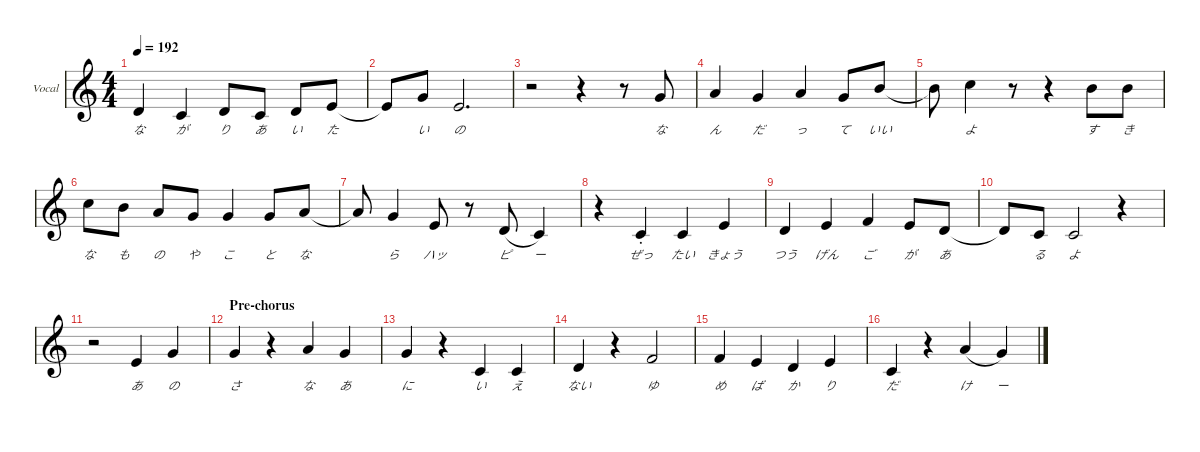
\defaultSystemsLayout 4
\hideDynamics
\bracketExtendMode nobrackets
\firstSystemTrackNameOrientation horizontal
\track ("Vocal" "Vocal") {defaultSystemsLayout 4 mute instrument lead7fifths}
\staff {score}
\tuning (E4 B3 G3 D3 A2 E2)
\ts (4 4)
\tempo 192
\clef g2
\ks c
3.2.4{lyrics (0 "な") lyrics (1 "") lyrics (2 "") lyrics (3 "") lyrics (4 "") dy f} 1.2.4{lyrics (0 "が") lyrics (1 "") lyrics (2 "") lyrics (3 "") lyrics (4 "")} 3.2.8{lyrics (0 "り") lyrics (1 "") lyrics (2 "") lyrics (3 "") lyrics (4 "")} 1.2.8{lyrics (0 "あ") lyrics (1 "") lyrics (2 "") lyrics (3 "") lyrics (4 "")} 3.2.8{lyrics (0 "い") lyrics (1 "") lyrics (2 "") lyrics (3 "") lyrics (4 "")} 0.1.8{lyrics (0 "た") lyrics (1 "") lyrics (2 "") lyrics (3 "") lyrics (4 "")} |
0.1{t}.8 3.1.8{lyrics (0 "い") lyrics (1 "") lyrics (2 "") lyrics (3 "") lyrics (4 "")} 0.1.2{d lyrics (0 "の") lyrics (1 "") lyrics (2 "") lyrics (3 "") lyrics (4 "")} |
r.2 r.4 r.8 3.1.8{lyrics (0 "な") lyrics (1 "") lyrics (2 "") lyrics (3 "") lyrics (4 "")} |
5.1.4{lyrics (0 "ん") lyrics (1 "") lyrics (2 "") lyrics (3 "") lyrics (4 "")} 3.1.4{lyrics (0 "だ") lyrics (1 "") lyrics (2 "") lyrics (3 "") lyrics (4 "")} 5.1.4{lyrics (0 "っ") lyrics (1 "") lyrics (2 "") lyrics (3 "") lyrics (4 "")} 3.1.8{lyrics (0 "て") lyrics (1 "") lyrics (2 "") lyrics (3 "") lyrics (4 "")} 7.1.8{lyrics (0 "いい") lyrics (1 "") lyrics (2 "") lyrics (3 "") lyrics (4 "")} |
7.1{t}.8 8.1.4{lyrics (0 "よ") lyrics (1 "") lyrics (2 "") lyrics (3 "") lyrics (4 "")} r.8 r.4 7.1.8{lyrics (0 "す") lyrics (1 "") lyrics (2 "") lyrics (3 "") lyrics (4 "")} 7.1.8{lyrics (0 "き") lyrics (1 "") lyrics (2 "") lyrics (3 "") lyrics (4 "")} |
8.1.8{lyrics (0 "な") lyrics (1 "") lyrics (2 "") lyrics (3 "") lyrics (4 "")} 7.1.8{lyrics (0 "も") lyrics (1 "") lyrics (2 "") lyrics (3 "") lyrics (4 "")} 5.1.8{lyrics (0 "の") lyrics (1 "") lyrics (2 "") lyrics (3 "") lyrics (4 "")} 3.1.8{lyrics (0 "や") lyrics (1 "") lyrics (2 "") lyrics (3 "") lyrics (4 "")} 3.1.4{lyrics (0 "こ") lyrics (1 "") lyrics (2 "") lyrics (3 "") lyrics (4 "")} 3.1.8{lyrics (0 "と") lyrics (1 "") lyrics (2 "") lyrics (3 "") lyrics (4 "")} 5.1.8{lyrics (0 "な") lyrics (1 "") lyrics (2 "") lyrics (3 "") lyrics (4 "")} |
5.1{t}.8 3.1.4{lyrics (0 "ら") lyrics (1 "") lyrics (2 "") lyrics (3 "") lyrics (4 "")} 0.1.8{lyrics (0 "ハッ") lyrics (1 "") lyrics (2 "") lyrics (3 "") lyrics (4 "")} r.8 3.2.8{lyrics (0 "ピ") lyrics (1 "") lyrics (2 "") lyrics (3 "") lyrics (4 "") legatoorigin} 1.2.4{lyrics (0 "ー") lyrics (1 "") lyrics (2 "") lyrics (3 "") lyrics (4 "")} |
r.4 1.2{st}.4{lyrics (0 "ぜっ") lyrics (1 "") lyrics (2 "") lyrics (3 "") lyrics (4 "")} 1.2.4{lyrics (0 "たい") lyrics (1 "") lyrics (2 "") lyrics (3 "") lyrics (4 "")} 0.1.4{lyrics (0 "きょう") lyrics (1 "") lyrics (2 "") lyrics (3 "") lyrics (4 "")} |
3.2.4{lyrics (0 "つう") lyrics (1 "") lyrics (2 "") lyrics (3 "") lyrics (4 "")} 0.1.4{lyrics (0 "げん") lyrics (1 "") lyrics (2 "") lyrics (3 "") lyrics (4 "")} 1.1.4{lyrics (0 "ご") lyrics (1 "") lyrics (2 "") lyrics (3 "") lyrics (4 "")} 0.1.8{lyrics (0 "が") lyrics (1 "") lyrics (2 "") lyrics (3 "") lyrics (4 "")} 3.2.8{lyrics (0 "あ") lyrics (1 "") lyrics (2 "") lyrics (3 "") lyrics (4 "")} |
3.2{t}.8 1.2.8{lyrics (0 "る") lyrics (1 "") lyrics (2 "") lyrics (3 "") lyrics (4 "")} 1.2.2{lyrics (0 "よ") lyrics (1 "") lyrics (2 "") lyrics (3 "") lyrics (4 "")} r.4 |
r.2 0.1.4{lyrics (0 "あ") lyrics (1 "") lyrics (2 "") lyrics (3 "") lyrics (4 "")} 3.1.4{lyrics (0 "の") lyrics (1 "") lyrics (2 "") lyrics (3 "") lyrics (4 "")} |
\section ("" "Pre-chorus")
3.1.4{lyrics (0 "さ") lyrics (1 "") lyrics (2 "") lyrics (3 "") lyrics (4 "")} r.4 5.1.4{lyrics (0 "な") lyrics (1 "") lyrics (2 "") lyrics (3 "") lyrics (4 "")} 3.1.4{lyrics (0 "あ") lyrics (1 "") lyrics (2 "") lyrics (3 "") lyrics (4 "")} |
3.1.4{lyrics (0 "に") lyrics (1 "") lyrics (2 "") lyrics (3 "") lyrics (4 "")} r.4 1.2.4{lyrics (0 "い") lyrics (1 "") lyrics (2 "") lyrics (3 "") lyrics (4 "")} 1.2.4{lyrics (0 "え") lyrics (1 "") lyrics (2 "") lyrics (3 "") lyrics (4 "")} |
3.2.4{lyrics (0 "ない") lyrics (1 "") lyrics (2 "") lyrics (3 "") lyrics (4 "")} r.4 1.1.2{lyrics (0 "ゆ") lyrics (1 "") lyrics (2 "") lyrics (3 "") lyrics (4 "")} |
1.1.4{lyrics (0 "め") lyrics (1 "") lyrics (2 "") lyrics (3 "") lyrics (4 "")} 0.1.4{lyrics (0 "ば") lyrics (1 "") lyrics (2 "") lyrics (3 "") lyrics (4 "")} 3.2.4{lyrics (0 "か") lyrics (1 "") lyrics (2 "") lyrics (3 "") lyrics (4 "")} 0.1.4{lyrics (0 "り") lyrics (1 "") lyrics (2 "") lyrics (3 "") lyrics (4 "")} |
1.2.4{lyrics (0 "だ") lyrics (1 "") lyrics (2 "") lyrics (3 "") lyrics (4 "")} r.4 5.1.4{lyrics (0 "け") lyrics (1 "") lyrics (2 "") lyrics (3 "") lyrics (4 "") legatoorigin} 3.1.4{lyrics (0 "ー") lyrics (1 "") lyrics (2 "") lyrics (3 "") lyrics (4 "")}
